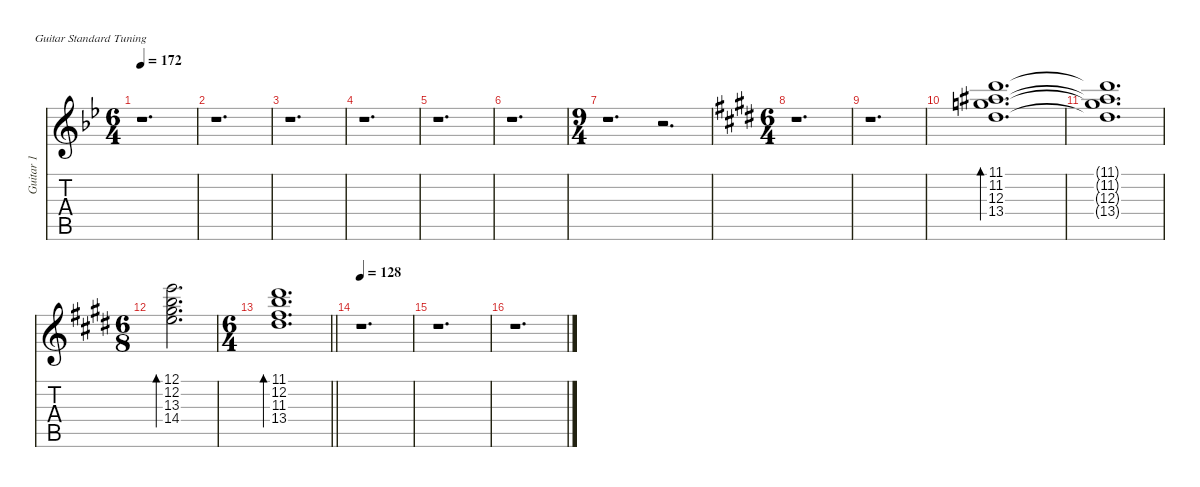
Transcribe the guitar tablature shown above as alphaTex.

\defaultSystemsLayout 4
\hideDynamics
\bracketExtendMode nobrackets
\firstSystemTrackNameMode fullname
\otherSystemsTrackNameMode fullname
\otherSystemsTrackNameOrientation horizontal
\track ("Guitar 1" "n.guit.") {instrument acousticguitarnylon}
\staff {score tabs}
\tuning (E4 B3 G3 D3 A2 E2)
\ts (6 4)
\tempo 172
\clef g2
\ks gminor
r.1{d dy f} |
r.1{d} |
r.1{d} |
r.1{d} |
r.1{d} |
r.1{d} |
\ts (9 4)
\beaming (8 3 3 3 3)
r.1{d} r.2{d} |
\ts (6 4)
\beaming (8 3 3 3 3)
\ks e
r.1{d} |
r.1{d} |
(11.1{acc #} 11.2{acc #} 12.3{acc forcenatural} 13.4{acc #}).1{d bd 60} |
(11.1{t acc #} 11.2{t acc #} 12.3{t acc forcenatural} 13.4{t acc #}).1{d} |
\ts (6 8)
\beaming (8 3 3 3 3)
(12.1{acc forcenatural} 12.2{acc forcenatural} 13.3{acc #} 14.4{acc forcenatural}).2{d bd 60} |
\ts (6 4)
\beaming (8 3 3 3 3)
\barLineRight lightlight
(11.1{acc #} 12.2{acc forcenatural} 11.3{acc #} 13.4{acc #}).1{d bd 60} |
\tempo 128
r.1{d} |
r.1{d} |
r.1{d}
